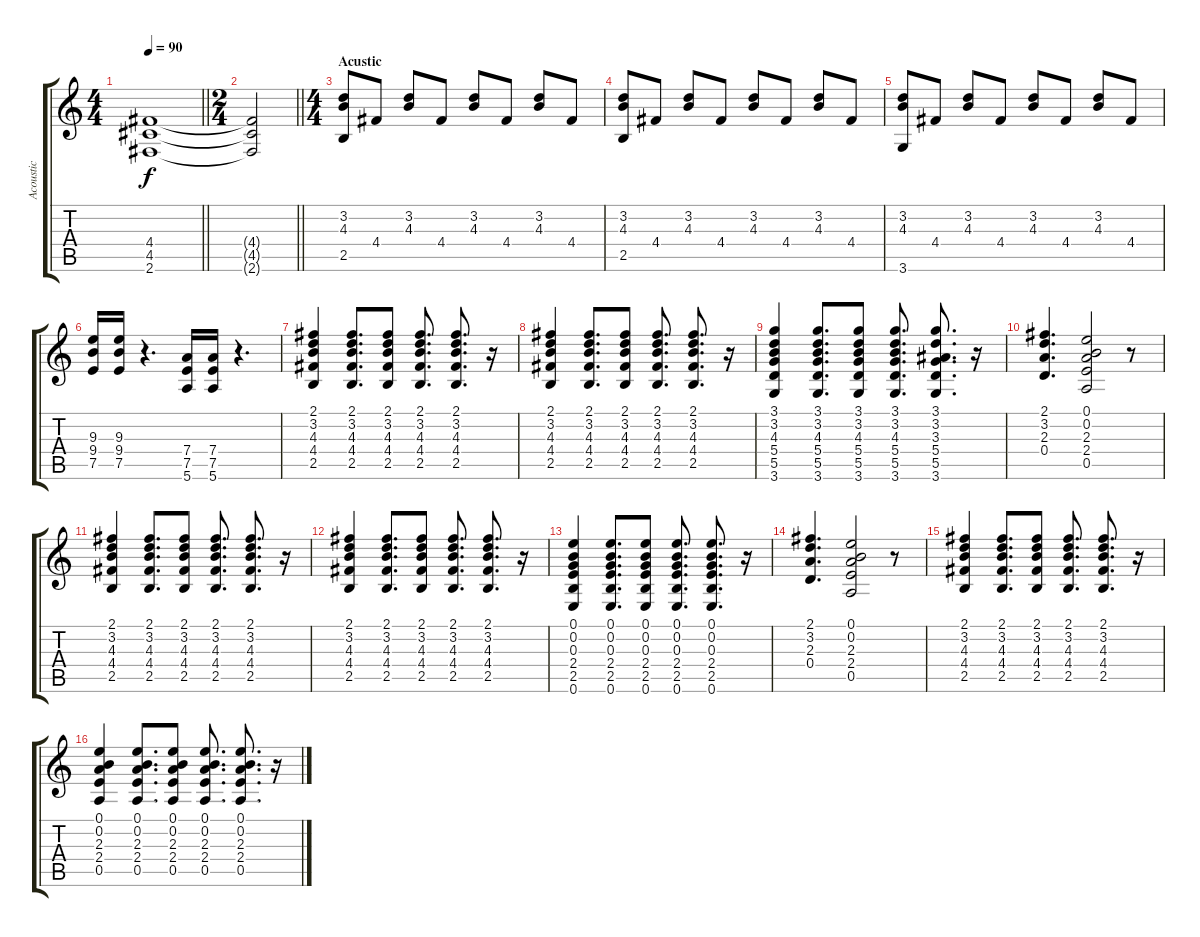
\track ("Acoustic" "Acoustic") {instrument acousticguitarnylon}
\staff {score tabs}
\tuning (E4 B3 G3 D3 A2 E2) {hide}
\ts (4 4)
\tempo 90
\clef g2
\barLineRight lightlight
\ks c
(4.4{t} 4.5{t} 2.6{t}).1{dy f} |
\ts (2 4)
\barLineRight lightlight
(4.4{t} 4.5{t} 2.6{t}).2 |
\ts (4 4)
\section ("" "Acustic")
(3.2 4.3 2.5).8 4.4.8 (3.2 4.3).8 4.4.8 (3.2 4.3).8 4.4.8 (3.2 4.3).8 4.4.8 |
(3.2 4.3 2.5).8 4.4.8 (3.2 4.3).8 4.4.8 (3.2 4.3).8 4.4.8 (3.2 4.3).8 4.4.8 |
(3.2 4.3 3.6).8 4.4.8 (3.2 4.3).8 4.4.8 (3.2 4.3).8 4.4.8 (3.2 4.3).8 4.4.8 |
(9.3 9.4 7.5).16 (9.3 9.4 7.5).16 r.4{d} (7.4 7.5 5.6).16 (7.4 7.5 5.6).16 r.4{d} |
(2.1 3.2 4.3 4.4 2.5).4 (2.1 3.2 4.3 4.4 2.5).8{d} (2.1 3.2 4.3 4.4 2.5).8 (2.1 3.2 4.3 4.4 2.5).8{d} (2.1 3.2 4.3 4.4 2.5).8{d} r.16 |
(2.1 3.2 4.3 4.4 2.5).4 (2.1 3.2 4.3 4.4 2.5).8{d} (2.1 3.2 4.3 4.4 2.5).8 (2.1 3.2 4.3 4.4 2.5).8{d} (2.1 3.2 4.3 4.4 2.5).8{d} r.16 |
(3.1 3.2 4.3 5.4 5.5 3.6).4 (3.1 3.2 4.3 5.4 5.5 3.6).8{d} (3.1 3.2 4.3 5.4 5.5 3.6).8 (3.1 3.2 4.3 5.4 5.5 3.6).8{d} (3.1 3.2 3.3 5.4 5.5 3.6).8{d} r.16 |
(2.1 3.2 2.3 0.4).4{d} (0.1 0.2 2.3 2.4 0.5).2 r.8 |
(2.1 3.2 4.3 4.4 2.5).4 (2.1 3.2 4.3 4.4 2.5).8{d} (2.1 3.2 4.3 4.4 2.5).8 (2.1 3.2 4.3 4.4 2.5).8{d} (2.1 3.2 4.3 4.4 2.5).8{d} r.16 |
(2.1 3.2 4.3 4.4 2.5).4 (2.1 3.2 4.3 4.4 2.5).8{d} (2.1 3.2 4.3 4.4 2.5).8 (2.1 3.2 4.3 4.4 2.5).8{d} (2.1 3.2 4.3 4.4 2.5).8{d} r.16 |
(0.1 0.2 0.3 2.4 2.5 0.6).4 (0.1 0.2 0.3 2.4 2.5 0.6).8{d} (0.1 0.2 0.3 2.4 2.5 0.6).8 (0.1 0.2 0.3 2.4 2.5 0.6).8{d} (0.1 0.2 0.3 2.4 2.5 0.6).8{d} r.16 |
(2.1 3.2 2.3 0.4).4{d} (0.1 0.2 2.3 2.4 0.5).2 r.8 |
(2.1 3.2 4.3 4.4 2.5).4 (2.1 3.2 4.3 4.4 2.5).8{d} (2.1 3.2 4.3 4.4 2.5).8 (2.1 3.2 4.3 4.4 2.5).8{d} (2.1 3.2 4.3 4.4 2.5).8{d} r.16 |
(0.1 0.2 2.3 2.4 0.5).4 (0.1 0.2 2.3 2.4 0.5).8{d} (0.1 0.2 2.3 2.4 0.5).8 (0.1 0.2 2.3 2.4 0.5).8{d} (0.1 0.2 2.3 2.4 0.5).8{d} r.16
